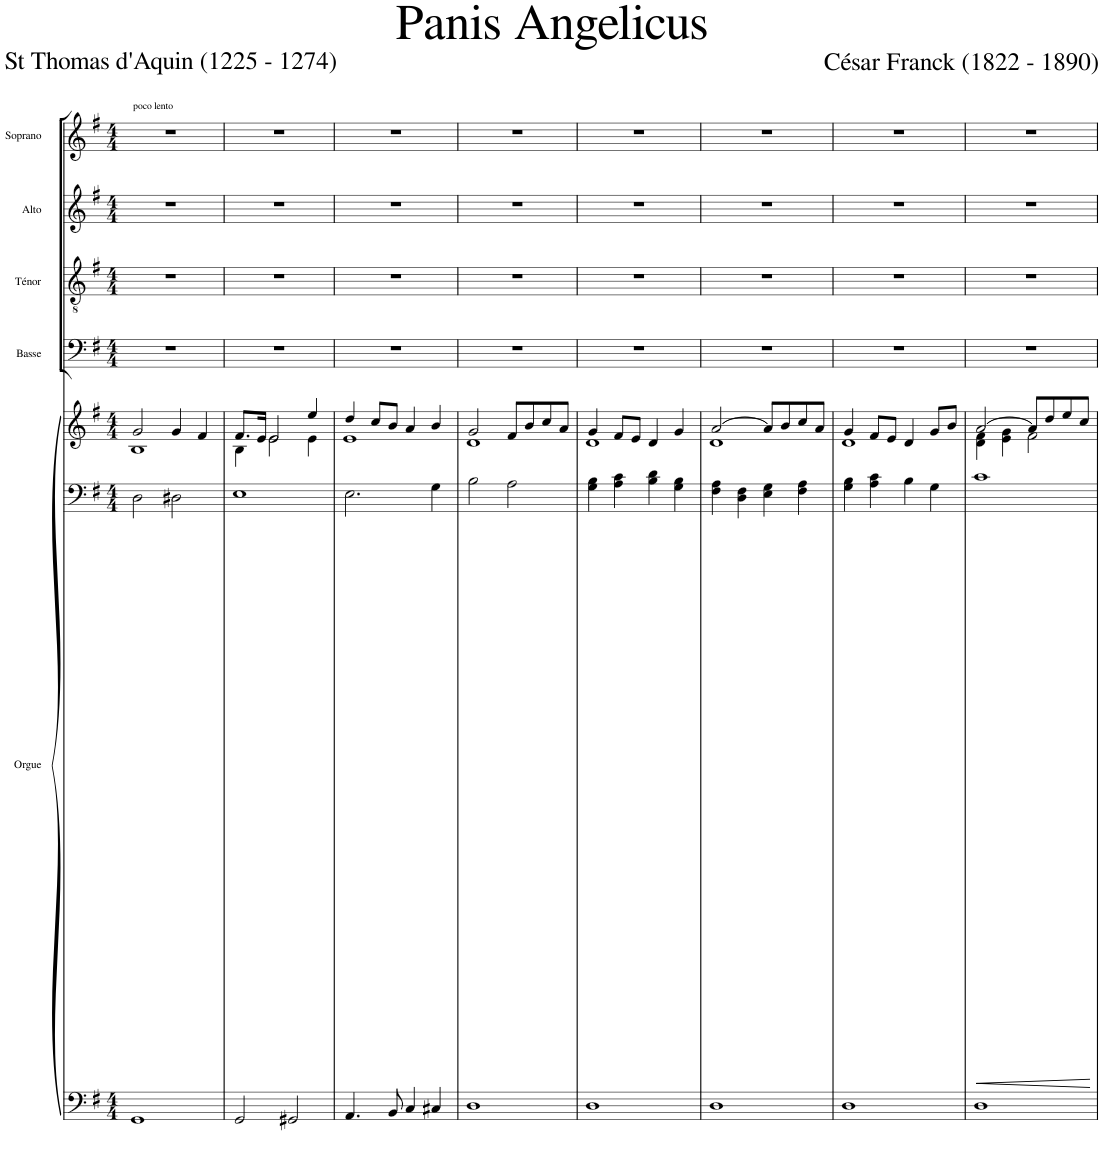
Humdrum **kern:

**kern	**kern	**kern	**kern	**kern	**kern	**kern
*part5	*part5	*part5	*part4	*part3	*part2	*part1
*staff7	*staff6	*staff5	*staff4	*staff3	*staff2	*staff1
*I"Orgue	*	*	*I"Basse	*I"Ténor	*I"Alto	*I"Soprano
*I'Org.	*	*	*I'B.	*I'T.	*I'Alt.	*I'So.
*clefF4	*clefF4	*clefG2	*clefF4	*clefGv2	*clefG2	*clefG2
*k[f#]	*k[f#]	*k[f#]	*k[f#]	*k[f#]	*k[f#]	*k[f#]
*M4/4	*M4/4	*M4/4	*M4/4	*M4/4	*M4/4	*M4/4
=1	=1	=1	=1	=1	=1	=1
*	*	*^	*	*	*	*
!	!	!	!	!	!	!	!LO:TX:a:t=poco lento
1GG	2D\	2g/	1B	1r	1r	1r	1r
.	2D#X\	4g/	.	.	.	.	.
.	.	4f#/	.	.	.	.	.
=2	=2	=2	=2	=2	=2	=2	=2
2GG/	1E	8.f#/L	4B\	1r	1r	1r	1r
.	.	16e/Jk	.	.	.	.	.
.	.	2e/	2e\	.	.	.	.
2GG#X/	.	.	.	.	.	.	.
.	.	4ee/	4e\	.	.	.	.
=3	=3	=3	=3	=3	=3	=3	=3
4.AA/	2.E\	4dd/	1e	1r	1r	1r	1r
.	.	8cc/L	.	.	.	.	.
8BB/	.	8b/J	.	.	.	.	.
4C/	.	4a/	.	.	.	.	.
4C#X/	4G\	4b/	.	.	.	.	.
=4	=4	=4	=4	=4	=4	=4	=4
1D	2B\	2g/	1d	1r	1r	1r	1r
.	2A\	8f#/L	.	.	.	.	.
.	.	8b/	.	.	.	.	.
.	.	8cc/	.	.	.	.	.
.	.	8a/J	.	.	.	.	.
=5	=5	=5	=5	=5	=5	=5	=5
1D	4G\ 4B\	4g/	1d	1r	1r	1r	1r
.	4A\ 4c\	8f#/L	.	.	.	.	.
.	.	8e/J	.	.	.	.	.
.	4B\ 4d\	4d/	.	.	.	.	.
.	4G\ 4B\	4g/	.	.	.	.	.
=6	=6	=6	=6	=6	=6	=6	=6
1D	4F#\ 4A\	[2a/	1d	1r	1r	1r	1r
.	4D\ 4F#\	.	.	.	.	.	.
.	4E\ 4G\	8a/L]	.	.	.	.	.
.	.	8b/	.	.	.	.	.
.	4F#\ 4A\	8cc/	.	.	.	.	.
.	.	8a/J	.	.	.	.	.
=7	=7	=7	=7	=7	=7	=7	=7
1D	4G\ 4B\	4g/	1d	1r	1r	1r	1r
.	4A\ 4c\	8f#/L	.	.	.	.	.
.	.	8e/J	.	.	.	.	.
.	4B\	4d/	.	.	.	.	.
.	4G\	8g/L	.	.	.	.	.
.	.	8b/J	.	.	.	.	.
=8	=8	=8	=8	=8	=8	=8	=8
1D	1c	[2a/	4d\ 4f#\	1r	1r	1r	1r
.	.	.	4e\ 4g\	.	.	.	.
.	.	8a/L]	2f#\	.	.	.	.
.	.	8dd/	.	.	.	.	.
.	.	8ee/	.	.	.	.	.
.	.	8cc/J	.	.	.	.	.
*	*	*v	*v	*	*	*	*
=	=	=	=	=	=	=
*-	*-	*-	*-	*-	*-	*-
